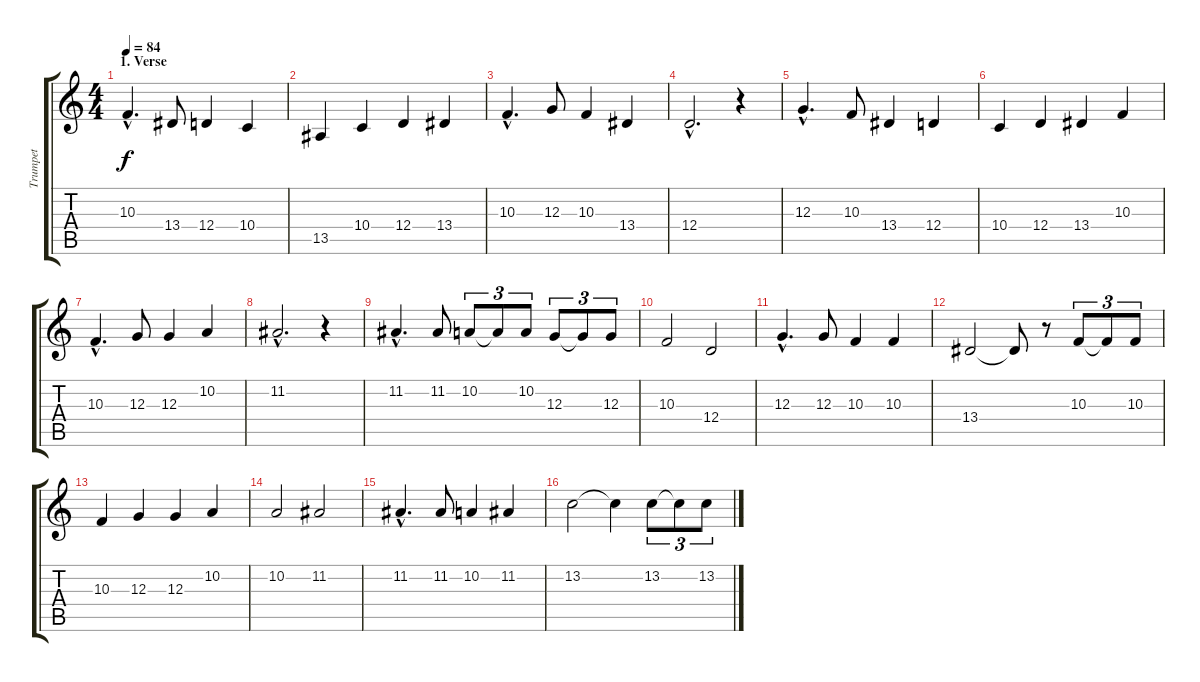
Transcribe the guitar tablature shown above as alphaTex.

\track ("Trumpet" "Trumpet") {instrument trumpet}
\staff {score tabs}
\tuning (E4 B3 G3 D3 A2 E2) {hide}
\ts (4 4)
\section ("" "1. Verse")
\tempo 84
\clef g2
\ks c
10.3{hac}.4{d dy f instrument trumpet} 13.4.8 12.4.4 10.4.4 |
13.5.4 10.4.4 12.4.4 13.4.4 |
10.3{hac}.4{d} 12.3.8 10.3.4 13.4.4 |
12.4{hac}.2{d} r.4 |
12.3{hac}.4{d} 10.3.8 13.4.4 12.4.4 |
10.4.4 12.4.4 13.4.4 10.3.4 |
10.3{hac}.4{d} 12.3.8 12.3.4 10.2.4 |
11.2{hac}.2{d} r.4 |
11.2{hac}.4{d} 11.2.8 10.2.8{tu (3 2)} 10.2{t}.8{tu (3 2)} 10.2.8{tu (3 2)} 12.3.8{tu (3 2)} 12.3{t}.8{tu (3 2)} 12.3.8{tu (3 2)} |
10.3.2 12.4.2 |
12.3{hac}.4{d} 12.3.8 10.3.4 10.3.4 |
13.4.2 13.4{t}.8 r.8 10.3.8{tu (3 2)} 10.3{t}.8{tu (3 2)} 10.3.8{tu (3 2)} |
10.3.4 12.3.4 12.3.4 10.2.4 |
10.2.2 11.2.2 |
11.2{hac}.4{d} 11.2.8 10.2.4 11.2.4 |
13.2.2 13.2{t}.4 13.2.8{tu (3 2)} 13.2{t}.8{tu (3 2)} 13.2.8{tu (3 2)}
